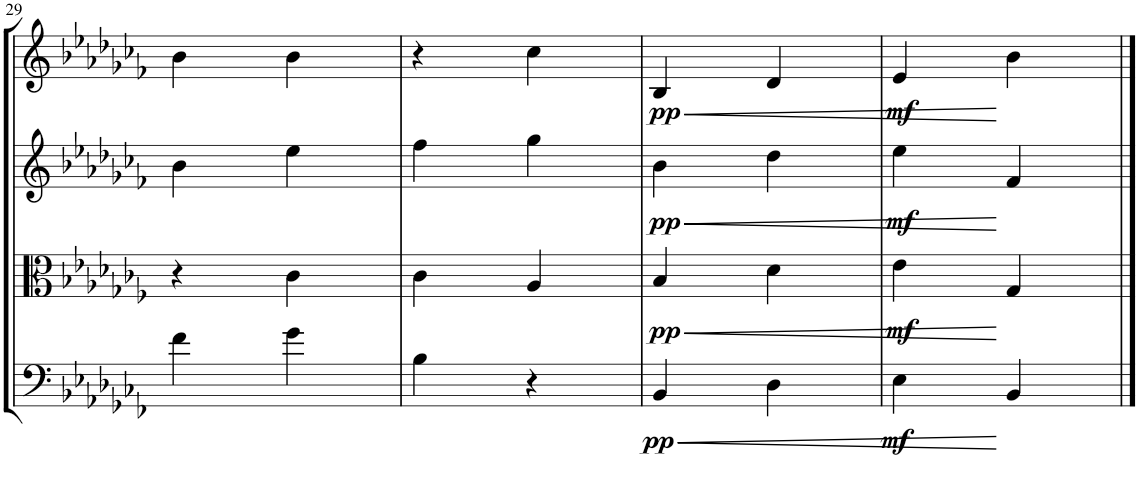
**kern	**dynam	**kern	**dynam	**kern	**dynam	**kern	**dynam
*part4	*part4	*part3	*part3	*part2	*part2	*part1	*part1
*staff4	*staff4	*staff3	*staff3	*staff2	*staff2	*staff1	*staff1
*I"Violoncello	*	*I"Viola	*	*I"Violin II	*	*I"Violin I	*
*I'Vc	*	*I'Vla	*	*I'Vln	*	*I'Vln	*
!!LO:PB:g=z
*clefF4	*	*clefC3	*	*clefG2	*	*clefG2	*
*k[b-e-a-d-g-c-f-]	*	*k[b-e-a-d-g-c-f-]	*	*k[b-e-a-d-g-c-f-]	*	*k[b-e-a-d-g-c-f-]	*
*M4/8	*	*M4/8	*	*M4/8	*	*M4/8	*
=29	=29	=29	=29	=29	=29	=29	=29
4f-\	.	4r	.	4b-\	.	4b-\	.
4g-\	.	4c-\	.	4ee-\	.	4b-\	.
=30	=30	=30	=30	=30	=30	=30	=30
4B-\	.	4c-\	.	4ff-\	.	4r	.
4r	.	4A-/	.	4gg-\	.	4cc-\	.
=31	=31	=31	=31	=31	=31	=31	=31
!	!LO:HP:b	!	!LO:HP:b	!	!LO:HP:b	!	!LO:HP:b
!	!LO:DY:n=1:b	!	!LO:DY:n=1:b	!	!LO:DY:n=1:b	!	!LO:DY:n=1:b
4BB-/	< pp	4B-/	< pp	4b-\	< pp	4B-/	< pp
4D-\	.	4d-\	.	4dd-\	.	4d-/	.
=32	=32	=32	=32	=32	=32	=32	=32
!	!LO:DY:b	!	!LO:DY:b	!	!LO:DY:b	!	!LO:DY:b
4E-\	mf	4e-\	mf	4ee-\	mf	4e-/	mf
4BB-/	[	4G-/	[	4f-/	[	4b-\	[
==	==	==	==	==	==	==	==
*-	*-	*-	*-	*-	*-	*-	*-
